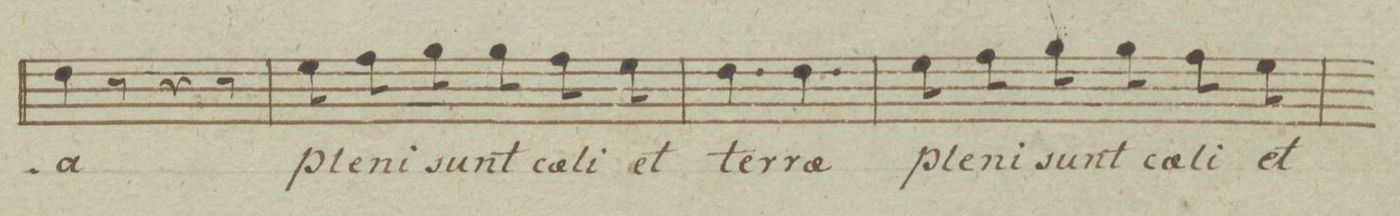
**kern	**text	**dynam
*I"Canto.	*	*
*clefC1	*	*
*k[b-e-]	*	*
*met(c)	*	*
*M6/8	*	*
4b-\	-a	.
8r	.	.
4r	.	.
8r	.	.
=28	=28	=28
8cc\	ple-	.
8dd\	-ni	.
8ee-\	sunt	.
8ee-\	cae-	.
8dd\	-li	.
8cc\	et	.
=29	=29	=29
4.b-\	ter-	.
4.b-\	-ra	.
=30	=30	=30
8cc\	ple-	.
8dd\	-ni	.
8ee-\	sunt	.
8ee-\	cae-	.
8dd\	-li	.
8cc\	et	.
=31	=31	=31
*-	*-	*-
